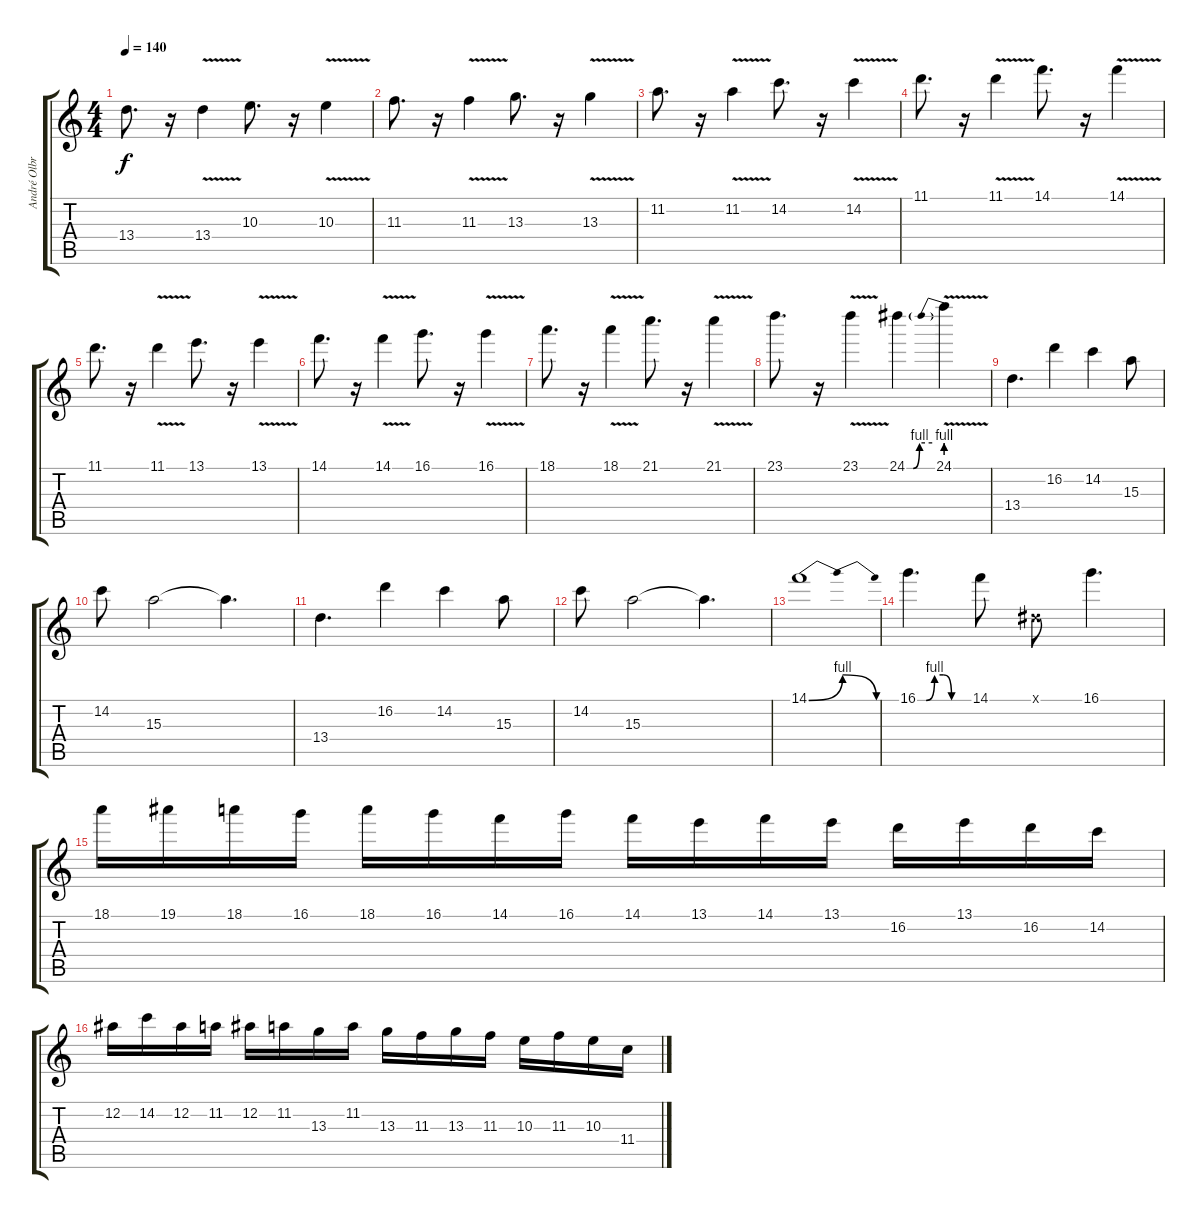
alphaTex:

\track ("André Olbrich" "André Olbr") {instrument distortionguitar}
\staff {score tabs}
\tuning (Eb4 Bb3 Gb3 Db3 Ab2 Eb2) {hide}
\ts (4 4)
\tempo 140
\clef g2
\ks c
13.4.8{d dy f volume 14 instrument distortionguitar} r.16 13.4{v}.4 10.3.8{d} r.16 10.3{v}.4 |
11.3.8{d} r.16 11.3{v}.4 13.3.8{d} r.16 13.3{v}.4 |
11.2.8{d} r.16 11.2{v}.4 14.2.8{d} r.16 14.2{v}.4 |
11.1.8{d} r.16 11.1{v}.4 14.1.8{d} r.16 14.1{v}.4 |
11.1.8{d} r.16 11.1{v}.4 13.1.8{d} r.16 13.1{v}.4 |
14.1.8{d} r.16 14.1{v}.4 16.1.8{d} r.16 16.1{v}.4 |
18.1.8{d} r.16 18.1{v}.4 21.1.8{d} r.16 21.1{v}.4 |
23.1.8{d} r.16 23.1{v}.4 24.1{be (custom 0 0 15 0 30 4 60 4)}.4 24.1{be (prebend 0 4 60 4) v}.4 |
13.4.4{d volume 14} 16.2.4 14.2.4 15.3.8 |
14.2.8 15.3.2 15.3{t}.4{d} |
13.4.4{d} 16.2.4 14.2.4 15.3.8 |
14.2.8 15.3.2 15.3{t}.4{d} |
14.1{be (bendrelease 0 0 29 4 45 4 60 0)}.1{volume 16} |
16.1{be (custom 0 0 10 0 20 4 30 4 40 0 60 0)}.4{d} 14.1.8 0.1{x}.8 16.1.4{d} |
18.1.16 19.1.16 18.1.16 16.1.16 18.1.16 16.1.16 14.1.16 16.1.16 14.1.16 13.1.16 14.1.16 13.1.16 16.2.16 13.1.16 16.2.16 14.2.16 |
12.2.16 14.2.16 12.2.16 11.2.16 12.2.16 11.2.16 13.3.16 11.2.16 13.3.16 11.3.16 13.3.16 11.3.16 10.3.16 11.3.16 10.3.16 11.4.16
